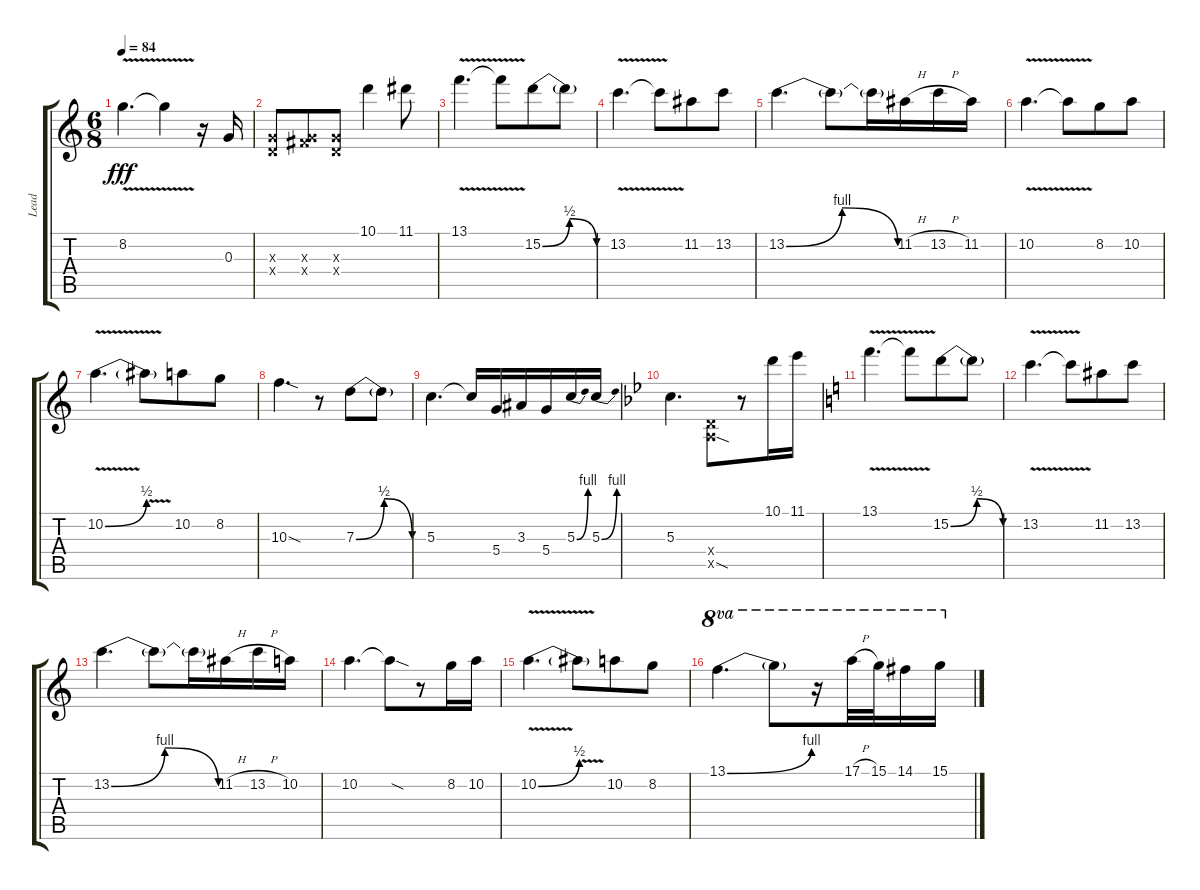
\track ("Lead" "Lead") {instrument overdrivenguitar}
\staff {score tabs}
\tuning (E4 B3 G3 D3 A2 E2) {hide}
\ts (6 8)
\tempo 84
\clef g2
\ks c
8.2{v t}.4{d dy fff} 8.2{v t}.4 r.16 0.3.16 |
(0.3{x} 0.4{x}).8 (0.3{x} 4.4{x}).8 (0.3{x} 0.4{x}).8 10.1.4 11.1.8 |
13.1{v}.4{d} 13.1{v t}.8{beam merge} 15.2{be (bendrelease 0 0 15 2 45 2 60 0)}.8 15.2{t}.8 |
13.2{v}.4{d} 13.2{v t}.8 11.2.8 13.2.8 |
13.2{be (bendrelease 0 0 15 4 45 4 60 0)}.4{d} 13.2{t}.8 13.2{t}.16 11.2{h}.16 13.2{h}.16 11.2.16 |
10.2{v}.4{d} 10.2{v t}.8 8.2.8 10.2.8 |
10.2{be (bend 0 0 60 2) v}.4{d} 10.2{v t}.8 10.2.8 8.2.8 |
10.3{sod}.4{d} r.8 7.3{be (bendrelease 0 0 15 2 45 2 60 0)}.8 7.3{t}.8 |
5.3.4{d} 5.3{t}.16 5.4.16 3.3.16 5.4.16 5.3{be (bend 0 0 60 4)}.16 5.3{be (bend 0 0 60 4)}.16 |
\ks bb
5.3.4{d} (0.4{x} 0.5{sod x}).8 r.8 10.1.16 11.1.16 |
\ks c
13.1{v}.4{d} 13.1{v t}.8{beam merge} 15.2{be (bendrelease 0 0 15 2 45 2 60 0)}.8 15.2{t}.8 |
13.2{v}.4{d} 13.2{v t}.8 11.2.8 13.2.8 |
13.2{be (bendrelease 0 0 15 4 45 4 60 0)}.4{d} 13.2{t}.8 13.2{t}.16 11.2{h}.16 13.2{h}.16 10.2.16 |
10.2.4{d} 10.2{sod t}.8 r.8 8.2.16 10.2.16 |
10.2{be (bend 0 0 60 2) v}.4{d} 10.2{v t}.8 10.2.8 8.2.8 |
13.1{be (bend 0 0 60 4)}.4{d ot 8va} 13.1{t}.8{ot 8va} r.16{ot 8va} 17.1{h}.32{ot 8va} 15.1.32{ot 8va} 14.1.16{ot 8va} 15.1.16{ot 8va}
